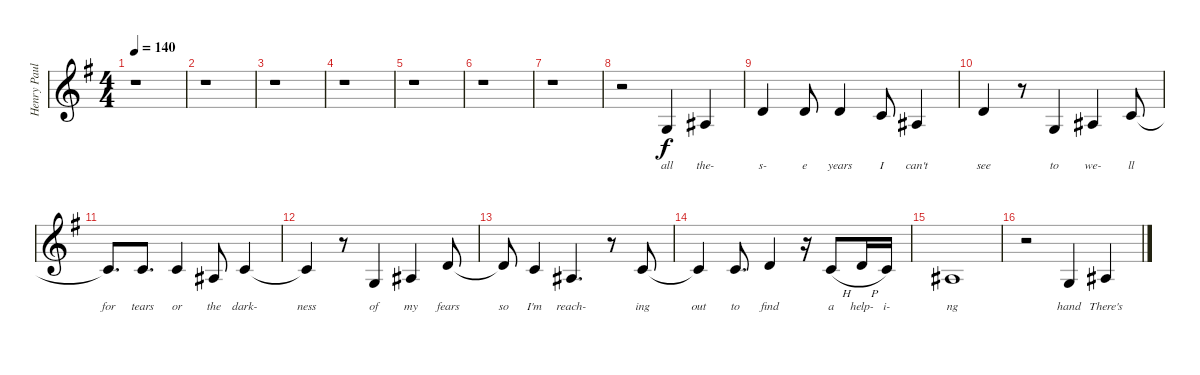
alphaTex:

\track ("Henry Paul Vocals" "Henry Paul") {instrument englishhorn}
\staff {score}
\tuning (E4 B3 G3 D3 A2 E2) {hide}
\ts (4 4)
\tempo 140
\clef g2
\ks g
r.1{dy f} |
r.1 |
r.1 |
r.1 |
r.1 |
r.1 |
r.1 |
r.2 5.4.4{lyrics (0 "all") lyrics (1 "") lyrics (2 "") lyrics (3 "") lyrics (4 "")} 3.3.4{lyrics (0 "the-") lyrics (1 "") lyrics (2 "") lyrics (3 "") lyrics (4 "")} |
3.2.4{lyrics (0 "s-") lyrics (1 "") lyrics (2 "") lyrics (3 "") lyrics (4 "")} 3.2.8{lyrics (0 "e") lyrics (1 "") lyrics (2 "") lyrics (3 "") lyrics (4 "")} 3.2.4{lyrics (0 "years") lyrics (1 "") lyrics (2 "") lyrics (3 "") lyrics (4 "")} 5.3.8{lyrics (0 "I") lyrics (1 "") lyrics (2 "") lyrics (3 "") lyrics (4 "")} 3.3.4{lyrics (0 "can't") lyrics (1 "") lyrics (2 "") lyrics (3 "") lyrics (4 "")} |
3.2.4{lyrics (0 "see") lyrics (1 "") lyrics (2 "") lyrics (3 "") lyrics (4 "")} r.8 5.4.4{lyrics (0 "to") lyrics (1 "") lyrics (2 "") lyrics (3 "") lyrics (4 "")} 3.3.4{lyrics (0 "we-") lyrics (1 "") lyrics (2 "") lyrics (3 "") lyrics (4 "")} 5.3.8{lyrics (0 "ll") lyrics (1 "") lyrics (2 "") lyrics (3 "") lyrics (4 "")} |
5.3{t}.8{d lyrics (0 "for") lyrics (1 "") lyrics (2 "") lyrics (3 "") lyrics (4 "")} 5.3.8{d lyrics (0 "tears") lyrics (1 "") lyrics (2 "") lyrics (3 "") lyrics (4 "")} 5.3.4{lyrics (0 "or") lyrics (1 "") lyrics (2 "") lyrics (3 "") lyrics (4 "")} 3.3.8{lyrics (0 "the") lyrics (1 "") lyrics (2 "") lyrics (3 "") lyrics (4 "")} 5.3.4{lyrics (0 "dark-") lyrics (1 "") lyrics (2 "") lyrics (3 "") lyrics (4 "")} |
5.3{t}.4{lyrics (0 "ness") lyrics (1 "") lyrics (2 "") lyrics (3 "") lyrics (4 "")} r.8 5.4.4{lyrics (0 "of") lyrics (1 "") lyrics (2 "") lyrics (3 "") lyrics (4 "")} 3.3.4{lyrics (0 "my") lyrics (1 "") lyrics (2 "") lyrics (3 "") lyrics (4 "")} 3.2.8{lyrics (0 "fears") lyrics (1 "") lyrics (2 "") lyrics (3 "") lyrics (4 "")} |
3.2{t}.8{lyrics (0 "so") lyrics (1 "") lyrics (2 "") lyrics (3 "") lyrics (4 "")} 5.3.4{lyrics (0 "I'm") lyrics (1 "") lyrics (2 "") lyrics (3 "") lyrics (4 "")} 3.3.4{d lyrics (0 "reach-") lyrics (1 "") lyrics (2 "") lyrics (3 "") lyrics (4 "")} r.8 5.3.8{lyrics (0 "ing") lyrics (1 "") lyrics (2 "") lyrics (3 "") lyrics (4 "")} |
5.3{t}.4{lyrics (0 "out") lyrics (1 "") lyrics (2 "") lyrics (3 "") lyrics (4 "")} 5.3.8{d lyrics (0 "to") lyrics (1 "") lyrics (2 "") lyrics (3 "") lyrics (4 "")} 3.2.4{lyrics (0 "find") lyrics (1 "") lyrics (2 "") lyrics (3 "") lyrics (4 "")} r.16 1.2{h}.8{lyrics (0 "a") lyrics (1 "") lyrics (2 "") lyrics (3 "") lyrics (4 "")} 3.2{h}.16{lyrics (0 "help-") lyrics (1 "") lyrics (2 "") lyrics (3 "") lyrics (4 "")} 1.2.16{lyrics (0 "i-") lyrics (1 "") lyrics (2 "") lyrics (3 "") lyrics (4 "")} |
3.3.1{lyrics (0 "ng") lyrics (1 "") lyrics (2 "") lyrics (3 "") lyrics (4 "")} |
r.2 5.4.4{lyrics (0 "hand") lyrics (1 "") lyrics (2 "") lyrics (3 "") lyrics (4 "")} 3.3.4{lyrics (0 "There's") lyrics (1 "") lyrics (2 "") lyrics (3 "") lyrics (4 "")}
